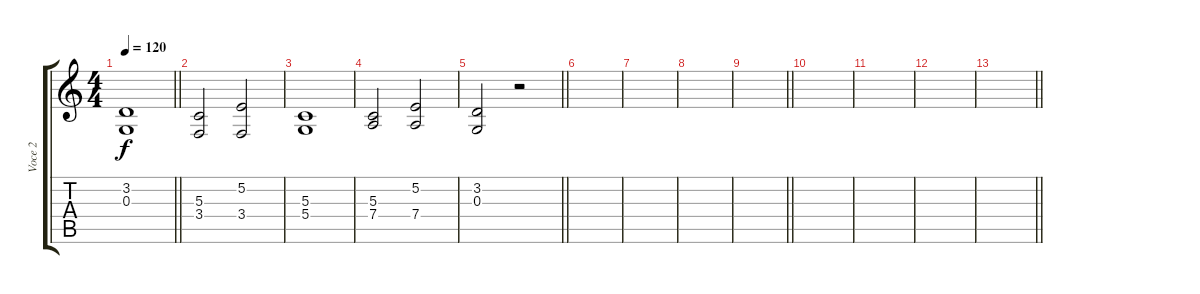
\track ("Voce 2" "Voce 2") {instrument lead1square}
\staff {score tabs}
\tuning (E4 B3 G3 D3 A2 E2) {hide}
\ts (4 4)
\tempo 120
\clef g2
\barLineRight lightlight
\ks c
(3.2 0.3).1{dy f} |
(5.3 3.4).2 (5.2 3.4).2 |
(5.3 5.4).1 |
(5.3 7.4).2 (5.2 7.4).2 |
\barLineRight lightlight
(3.2 0.3).2 r.2 |
|
|
|
\barLineRight lightlight
|
|
|
|
\barLineRight lightlight
